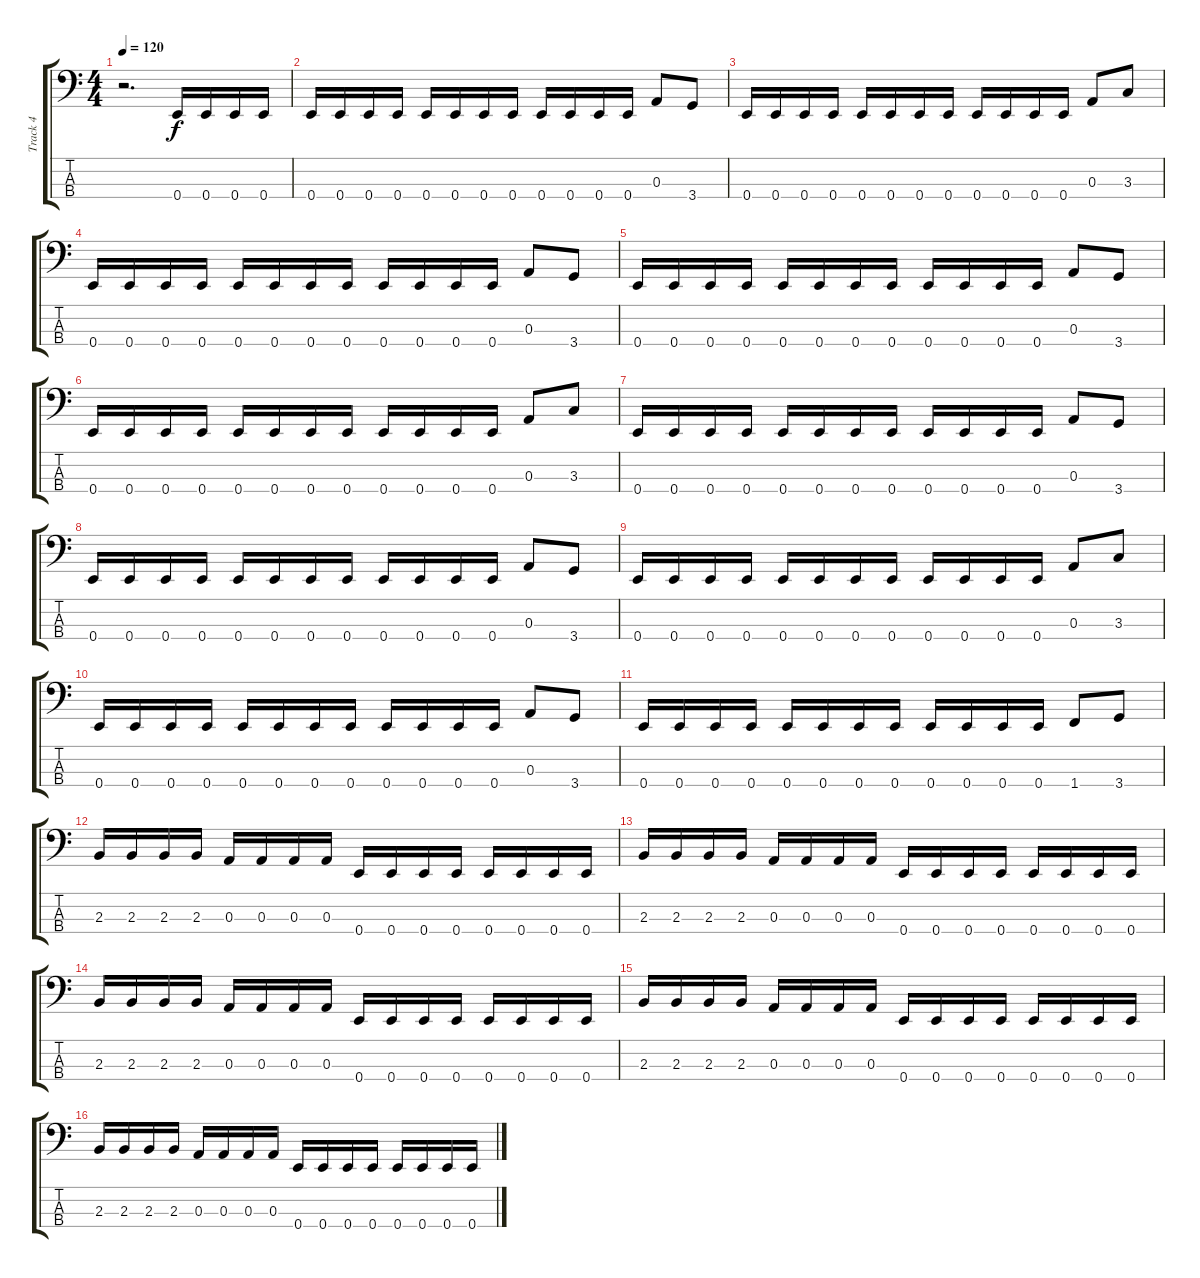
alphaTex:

\track ("Track 4" "Track 4") {instrument electricbassfinger}
\staff {score tabs}
\tuning (G2 D2 A1 E1) {hide}
\ts (4 4)
\tempo 120
\clef f4
\ks c
r.2{d dy f} 0.4.16 0.4.16 0.4.16 0.4.16 |
0.4.16 0.4.16 0.4.16 0.4.16 0.4.16 0.4.16 0.4.16 0.4.16 0.4.16 0.4.16 0.4.16 0.4.16 0.3.8 3.4.8 |
0.4.16 0.4.16 0.4.16 0.4.16 0.4.16 0.4.16 0.4.16 0.4.16 0.4.16 0.4.16 0.4.16 0.4.16 0.3.8 3.3.8 |
0.4.16 0.4.16 0.4.16 0.4.16 0.4.16 0.4.16 0.4.16 0.4.16 0.4.16 0.4.16 0.4.16 0.4.16 0.3.8 3.4.8 |
0.4.16 0.4.16 0.4.16 0.4.16 0.4.16 0.4.16 0.4.16 0.4.16 0.4.16 0.4.16 0.4.16 0.4.16 0.3.8 3.4.8 |
0.4.16 0.4.16 0.4.16 0.4.16 0.4.16 0.4.16 0.4.16 0.4.16 0.4.16 0.4.16 0.4.16 0.4.16 0.3.8 3.3.8 |
0.4.16 0.4.16 0.4.16 0.4.16 0.4.16 0.4.16 0.4.16 0.4.16 0.4.16 0.4.16 0.4.16 0.4.16 0.3.8 3.4.8 |
0.4.16 0.4.16 0.4.16 0.4.16 0.4.16 0.4.16 0.4.16 0.4.16 0.4.16 0.4.16 0.4.16 0.4.16 0.3.8 3.4.8 |
0.4.16 0.4.16 0.4.16 0.4.16 0.4.16 0.4.16 0.4.16 0.4.16 0.4.16 0.4.16 0.4.16 0.4.16 0.3.8 3.3.8 |
0.4.16 0.4.16 0.4.16 0.4.16 0.4.16 0.4.16 0.4.16 0.4.16 0.4.16 0.4.16 0.4.16 0.4.16 0.3.8 3.4.8 |
0.4.16 0.4.16 0.4.16 0.4.16 0.4.16 0.4.16 0.4.16 0.4.16 0.4.16 0.4.16 0.4.16 0.4.16 1.4.8 3.4.8 |
2.3.16 2.3.16 2.3.16 2.3.16 0.3.16 0.3.16 0.3.16 0.3.16 0.4.16 0.4.16 0.4.16 0.4.16 0.4.16 0.4.16 0.4.16 0.4.16 |
2.3.16 2.3.16 2.3.16 2.3.16 0.3.16 0.3.16 0.3.16 0.3.16 0.4.16 0.4.16 0.4.16 0.4.16 0.4.16 0.4.16 0.4.16 0.4.16 |
2.3.16 2.3.16 2.3.16 2.3.16 0.3.16 0.3.16 0.3.16 0.3.16 0.4.16 0.4.16 0.4.16 0.4.16 0.4.16 0.4.16 0.4.16 0.4.16 |
2.3.16 2.3.16 2.3.16 2.3.16 0.3.16 0.3.16 0.3.16 0.3.16 0.4.16 0.4.16 0.4.16 0.4.16 0.4.16 0.4.16 0.4.16 0.4.16 |
2.3.16 2.3.16 2.3.16 2.3.16 0.3.16 0.3.16 0.3.16 0.3.16 0.4.16 0.4.16 0.4.16 0.4.16 0.4.16 0.4.16 0.4.16 0.4.16
